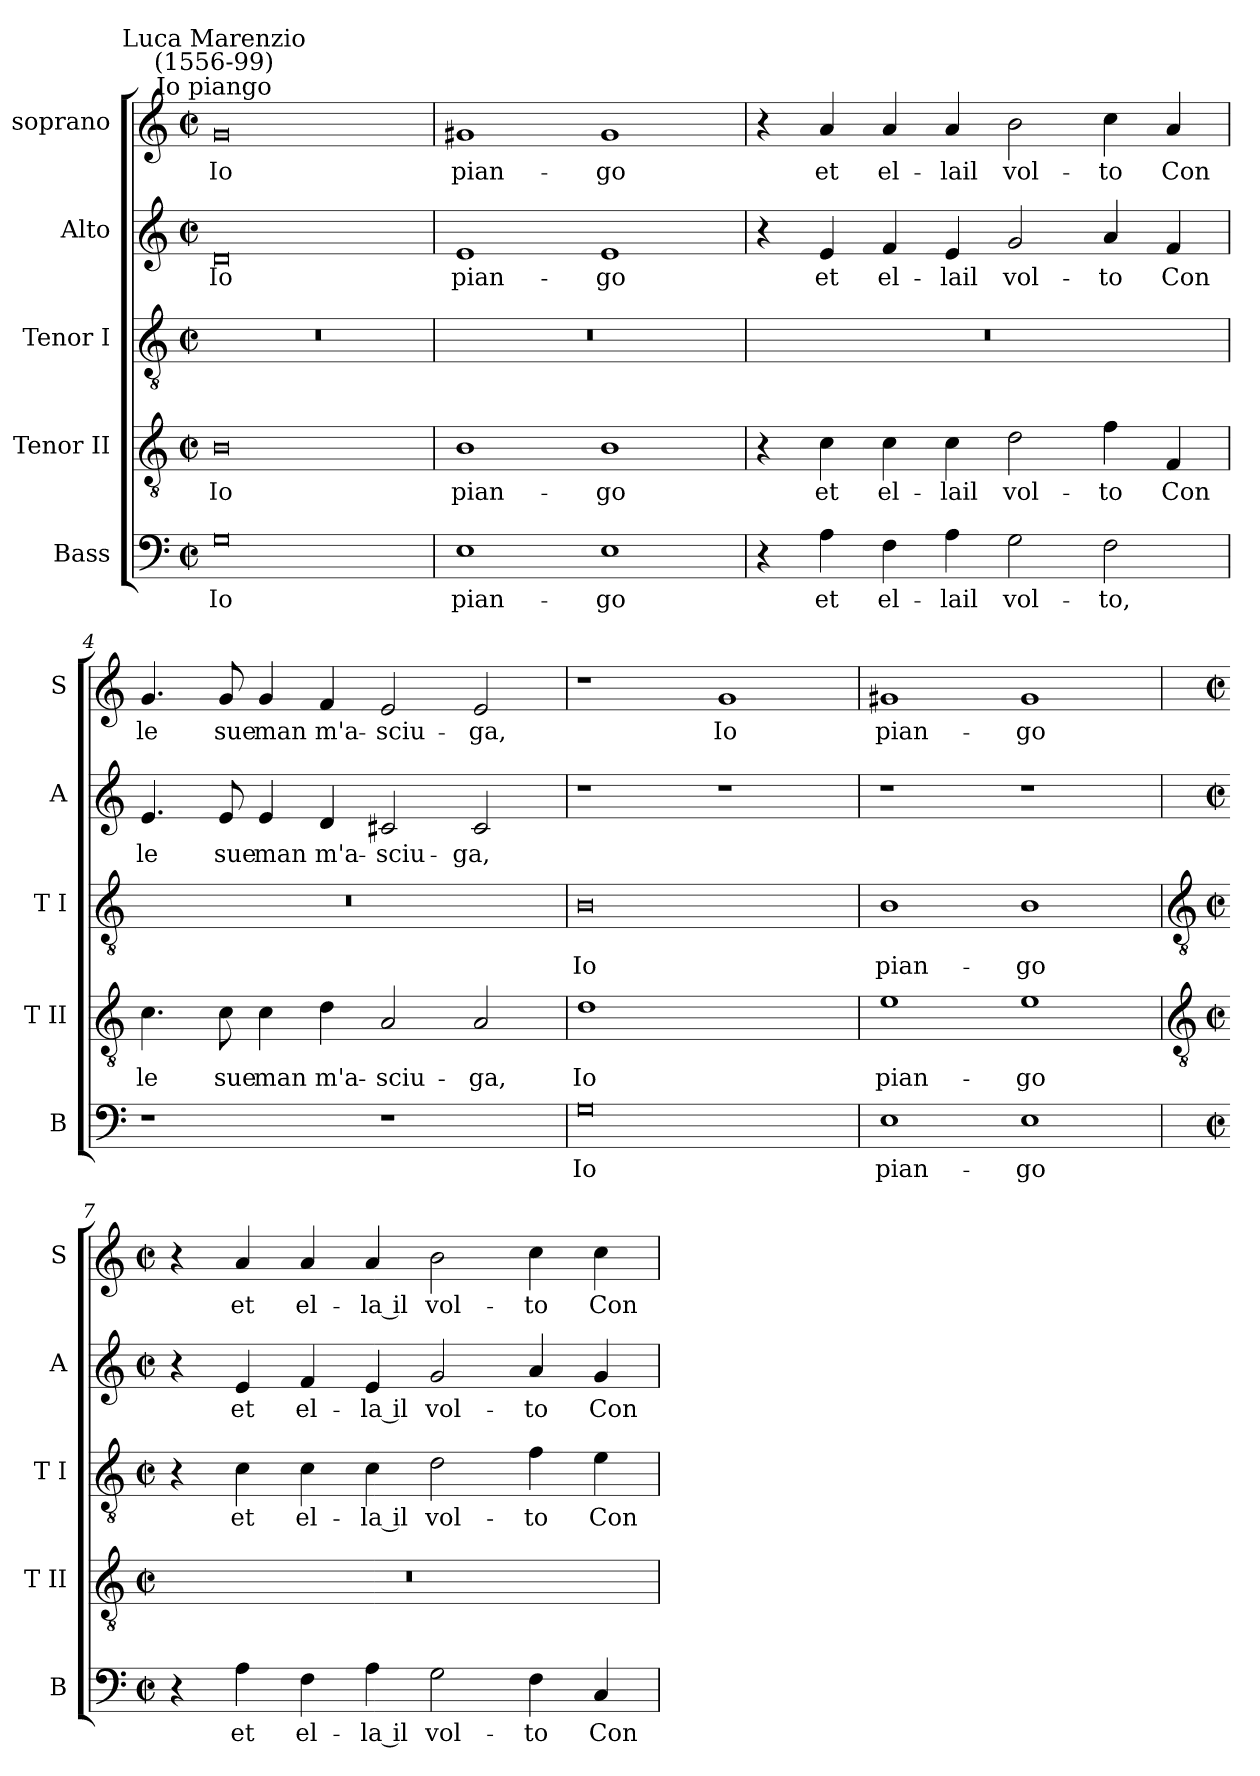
**kern	**text	**kern	**text	**kern	**text	**kern	**text	**kern	**text
*part5	*part5	*part4	*part4	*part3	*part3	*part2	*part2	*part1	*part1
*staff5	*staff5	*staff4	*staff4	*staff3	*staff3	*staff2	*staff2	*staff1	*staff1
*I"Bass	*	*I"Tenor II	*	*I"Tenor I	*	*I"Alto	*	*I"soprano	*
*I'B	*	*I'T II	*	*I'T I	*	*I'A	*	*I'S	*
*clefF4	*	*clefGv2	*	*clefGv2	*	*clefG2	*	*clefG2	*
*k[]	*	*k[]	*	*k[]	*	*k[]	*	*k[]	*
*C:	*	*C:	*	*C:	*	*C:	*	*C:	*
*M4/2	*	*M4/2	*	*M4/2	*	*M4/2	*	*M4/2	*
*met(c|)	*	*met(c|)	*	*met(c|)	*	*met(c|)	*	*met(c|)	*
=1	=1	=1	=1	=1	=1	=1	=1	=1	=1
!	!	!	!	!	!	!	!	!LO:TX:a:cj:t=Io piango	!
!	!	!	!	!	!	!	!	!LO:TX:a:cj:t=Luca Marenzio\n(1556-99)	!
!	!LO:LY:b	!	!LO:LY:b	!	!	!	!LO:LY:b	!	!LO:LY:b
0G	Io	0B	Io	0r	.	0d	Io	0g	Io
=2	=2	=2	=2	=2	=2	=2	=2	=2	=2
!	!LO:LY:b	!	!LO:LY:b	!	!	!	!LO:LY:b	!	!LO:LY:b
1E	pian-	1B	pian-	0r	.	1e	pian-	1g#X	pian-
!	!LO:LY:b	!	!LO:LY:b	!	!	!	!LO:LY:b	!	!LO:LY:b
1E	-go	1B	-go	.	.	1e	-go	1g#	-go
=3	=3	=3	=3	=3	=3	=3	=3	=3	=3
4r	.	4r	.	0r	.	4r	.	4r	.
!	!LO:LY:b	!	!LO:LY:b	!	!	!	!LO:LY:b	!	!LO:LY:b
4A	et	4c	et	.	.	4e	et	4a	et
!	!LO:LY:b	!	!LO:LY:b	!	!	!	!LO:LY:b	!	!LO:LY:b
4F	el-	4c	el-	.	.	4f	el-	4a	el-
!	!LO:LY:b	!	!LO:LY:b	!	!	!	!LO:LY:b	!	!LO:LY:b
4A	-lail	4c	-lail	.	.	4e	-lail	4a	-lail
!	!LO:LY:b	!	!LO:LY:b	!	!	!	!LO:LY:b	!	!LO:LY:b
2G	vol-	2d	vol-	.	.	2g	vol-	2b	vol-
!	!LO:LY:b	!	!LO:LY:b	!	!	!	!LO:LY:b	!	!LO:LY:b
2F	-to,	4f	-to	.	.	4a	-to	4cc	-to
!	!	!	!LO:LY:b	!	!	!	!LO:LY:b	!	!LO:LY:b
.	.	4F	Con	.	.	4f	Con	4a	Con
=4	=4	=4	=4	=4	=4	=4	=4	=4	=4
!	!	!	!LO:LY:b	!	!	!	!LO:LY:b	!	!LO:LY:b
1r	.	4.c	le	0r	.	4.e	le	4.g	le
!	!	!	!LO:LY:b	!	!	!	!LO:LY:b	!	!LO:LY:b
.	.	8c	sue	.	.	8e	sue	8g	sue
!	!	!	!LO:LY:b	!	!	!	!LO:LY:b	!	!LO:LY:b
.	.	4c	man	.	.	4e	man	4g	man
!	!	!	!LO:LY:b	!	!	!	!LO:LY:b	!	!LO:LY:b
.	.	4d	m'a-	.	.	4d	m'a-	4f	m'a-
!	!	!	!LO:LY:b	!	!	!	!LO:LY:b	!	!LO:LY:b
1r	.	2A	-sciu-	.	.	2c#X	-sciu-	2e	-sciu-
!	!	!	!LO:LY:b	!	!	!	!LO:LY:b	!	!LO:LY:b
.	.	2A	-ga,	.	.	2c#	-ga,	2e	-ga,
=5	=5	=5	=5	=5	=5	=5	=5	=5	=5
!	!LO:LY:b	!	!LO:LY:b	!	!LO:LY:b	!	!	!	!
0G	Io	1d	Io	0B	Io	1r	.	1r	.
!	!	!	!	!	!	!	!	!	!LO:LY:b
.	.	1ryy	.	.	.	1r	.	1g	Io
=6	=6	=6	=6	=6	=6	=6	=6	=6	=6
!	!LO:LY:b	!	!LO:LY:b	!	!LO:LY:b	!	!	!	!LO:LY:b
1E	pian-	1e	pian-	1B	pian-	1r	.	1g#X	pian-
!	!LO:LY:b	!	!LO:LY:b	!	!LO:LY:b	!	!	!	!LO:LY:b
1E	-go	1e	-go	1B	-go	1r	.	1g#	-go
!!LO:LB:g=z
=7	=7	=7	=7	=7	=7	=7	=7	=7	=7
*	*	*clefGv2	*	*clefGv2	*	*	*	*	*
*M4/2	*	*M4/2	*	*M4/2	*	*M4/2	*	*M4/2	*
*met(c|)	*	*met(c|)	*	*met(c|)	*	*met(c|)	*	*met(c|)	*
4r	.	0r	.	4r	.	4r	.	4r	.
!	!LO:LY:b	!	!	!	!LO:LY:b	!	!LO:LY:b	!	!LO:LY:b
4A	et	.	.	4c	et	4e	et	4a	et
!	!LO:LY:b	!	!	!	!LO:LY:b	!	!LO:LY:b	!	!LO:LY:b
4F	el-	.	.	4c	el-	4f	el-	4a	el-
!	!LO:LY:b	!	!	!	!LO:LY:b	!	!LO:LY:b	!	!LO:LY:b
4A	-la il	.	.	4c	-la il	4e	-la il	4a	-la il
!	!LO:LY:b	!	!	!	!LO:LY:b	!	!LO:LY:b	!	!LO:LY:b
2G	vol-	.	.	2d	vol-	2g	vol-	2b	vol-
!	!LO:LY:b	!	!	!	!LO:LY:b	!	!LO:LY:b	!	!LO:LY:b
4F	-to	.	.	4f	-to	4a	-to	4cc	-to
!	!LO:LY:b	!	!	!	!LO:LY:b	!	!LO:LY:b	!	!LO:LY:b
4C	Con	.	.	4e	Con	4g	Con	4cc	Con
=	=	=	=	=	=	=	=	=	=
*-	*-	*-	*-	*-	*-	*-	*-	*-	*-
